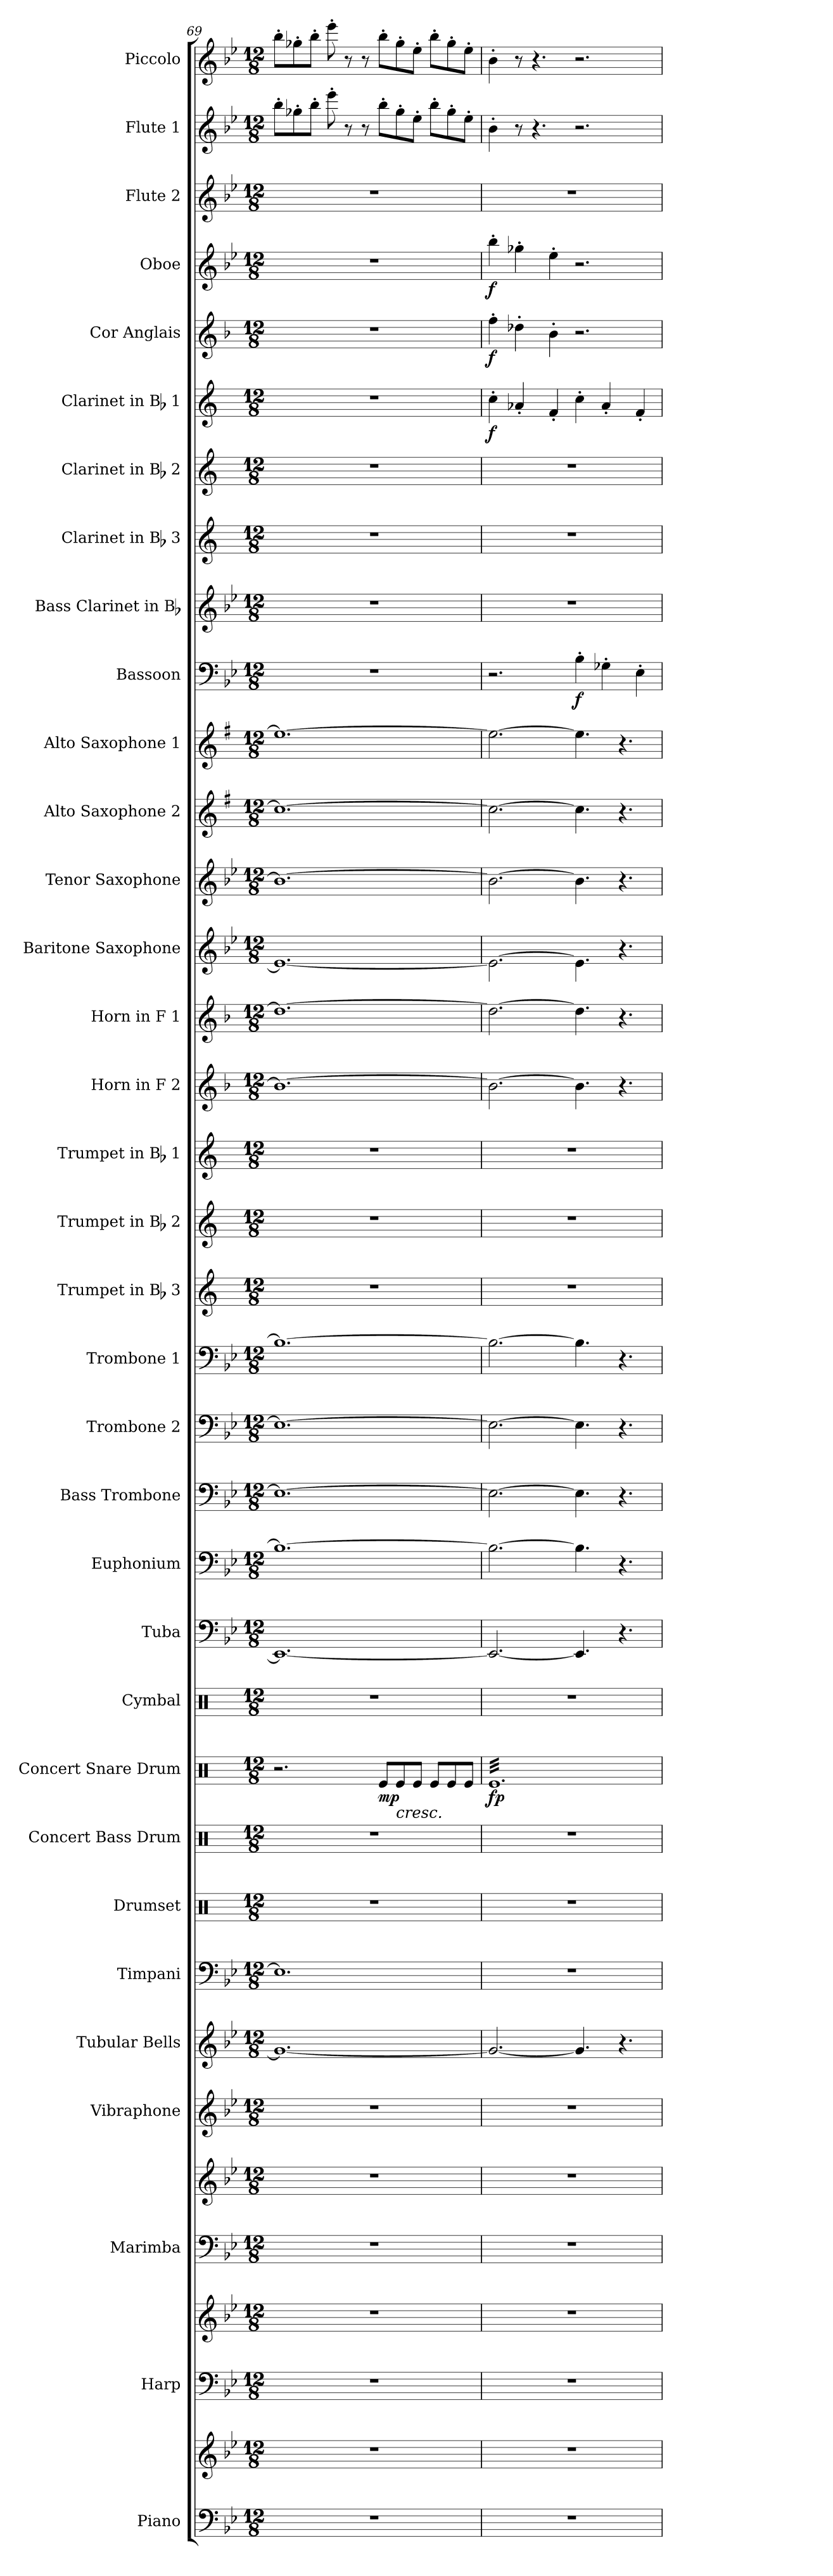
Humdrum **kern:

**kern	**kern	**kern	**kern	**kern	**kern	**kern	**kern	**kern	**kern	**kern	**kern	**dynam	**kern	**kern	**kern	**kern	**kern	**kern	**kern	**kern	**kern	**kern	**kern	**kern	**kern	**kern	**kern	**kern	**dynam	**kern	**kern	**kern	**kern	**dynam	**kern	**dynam	**kern	**dynam	**kern	**kern	**kern
*part34	*part34	*part33	*part33	*part32	*part32	*part31	*part30	*part29	*part28	*part27	*part26	*part26	*part25	*part24	*part23	*part22	*part21	*part20	*part19	*part18	*part17	*part16	*part15	*part14	*part13	*part12	*part11	*part10	*part10	*part9	*part8	*part7	*part6	*part6	*part5	*part5	*part4	*part4	*part3	*part2	*part1
*staff37	*staff36	*staff35	*staff34	*staff33	*staff32	*staff31	*staff30	*staff29	*staff28	*staff27	*staff26	*staff26	*staff25	*staff24	*staff23	*staff22	*staff21	*staff20	*staff19	*staff18	*staff17	*staff16	*staff15	*staff14	*staff13	*staff12	*staff11	*staff10	*staff10	*staff9	*staff8	*staff7	*staff6	*staff6	*staff5	*staff5	*staff4	*staff4	*staff3	*staff2	*staff1
*I"Piano	*	*I"Harp	*	*I"Marimba	*	*I"Vibraphone	*I"Tubular Bells	*I"Timpani	*I"Drumset	*I"Concert Bass Drum	*I"Concert Snare Drum	*	*I"Cymbal	*I"Tuba	*I"Euphonium	*I"Bass Trombone	*I"Trombone 2	*I"Trombone 1	*I"Trumpet in Bb 3	*I"Trumpet in Bb 2	*I"Trumpet in Bb 1	*I"Horn in F 2	*I"Horn in F 1	*I"Baritone Saxophone	*I"Tenor Saxophone	*I"Alto Saxophone 2	*I"Alto Saxophone 1	*I"Bassoon	*	*I"Bass Clarinet in Bb	*I"Clarinet in Bb 3	*I"Clarinet in Bb 2	*I"Clarinet in Bb 1	*	*I"Cor Anglais	*	*I"Oboe	*	*I"Flute 2	*I"Flute 1	*I"Piccolo
*I'Pno.	*	*I'Hp.	*	*I'Mar.	*	*I'Vib.	*I'Tub. B.	*I'Timp.	*I'D. Set	*I'Con. BD	*I'Con. Sn.	*	*I'Cym.	*I'Tba.	*I'Euph.	*I'B. Tbn.	*I'Tbn. 2	*I'Tbn. 1	*I'Tpt. 3	*I'Tpt. 2	*I'Tpt. 1	*I'Hn. 2	*I'Hn. 1	*I'Bari. Sax.	*I'Ten. Sax.	*I'Alto Sax. 2	*I'Alto Sax. 1	*I'Bsn.	*	*I'B. Cl.	*I'Cl. 3	*I'Cl. 2	*I'Cl. 1	*	*I'C. A.	*	*I'Ob.	*	*I'Fl. 2	*I'Fl. 1	*I'Picc.
*clefF4	*clefG2	*clefF4	*clefG2	*clefF4	*clefG2	*clefG2	*clefG2	*clefF4	*clefX	*clefX	*clefX	*	*clefX	*clefF4	*clefF4	*clefF4	*clefF4	*clefF4	*clefG2	*clefG2	*clefG2	*clefG2	*clefG2	*clefG2	*clefG2	*clefG2	*clefG2	*clefF4	*	*clefG2	*clefG2	*clefG2	*clefG2	*	*clefG2	*	*clefG2	*	*clefG2	*clefG2	*clefG2
*	*	*	*	*	*	*	*	*	*	*	*	*	*	*	*	*	*	*	*ITrd1c2	*ITrd1c2	*ITrd1c2	*ITrd4c7	*ITrd4c7	*ITrd12c21	*ITrd8c14	*ITrd5c9	*ITrd5c9	*	*	*ITrd8c14	*ITrd1c2	*ITrd1c2	*ITrd1c2	*	*ITrd4c7	*	*	*	*	*	*ITrd-7c-12
*k[b-e-]	*k[b-e-]	*k[b-e-]	*k[b-e-]	*k[b-e-]	*k[b-e-]	*k[b-e-]	*k[b-e-]	*k[b-e-]	*k[]	*k[]	*k[]	*	*k[]	*k[b-e-]	*k[b-e-]	*k[b-e-]	*k[b-e-]	*k[b-e-]	*k[b-e-]	*k[b-e-]	*k[b-e-]	*k[b-e-]	*k[b-e-]	*k[b-e-]	*k[b-e-]	*k[b-e-]	*k[b-e-]	*k[b-e-]	*	*k[b-e-]	*k[b-e-]	*k[b-e-]	*k[b-e-]	*	*k[b-e-]	*	*k[b-e-]	*	*k[b-e-]	*k[b-e-]	*k[b-e-]
*B-:	*B-:	*B-:	*B-:	*B-:	*B-:	*B-:	*B-:	*B-:	*	*	*	*	*	*B-:	*B-:	*B-:	*B-:	*B-:	*	*	*	*B-:	*B-:	*B-:	*	*B-:	*B-:	*B-:	*	*	*	*	*	*	*B-:	*	*B-:	*	*B-:	*B-:	*B-:
*M12/8	*M12/8	*M12/8	*M12/8	*M12/8	*M12/8	*M12/8	*M12/8	*M12/8	*M12/8	*M12/8	*M12/8	*	*M12/8	*M12/8	*M12/8	*M12/8	*M12/8	*M12/8	*M12/8	*M12/8	*M12/8	*M12/8	*M12/8	*M12/8	*M12/8	*M12/8	*M12/8	*M12/8	*	*M12/8	*M12/8	*M12/8	*M12/8	*	*M12/8	*	*M12/8	*	*M12/8	*M12/8	*M12/8
=69	=69	=69	=69	=69	=69	=69	=69	=69	=69	=69	=69	=69	=69	=69	=69	=69	=69	=69	=69	=69	=69	=69	=69	=69	=69	=69	=69	=69	=69	=69	=69	=69	=69	=69	=69	=69	=69	=69	=69	=69	=69
1.r	1.r	1.r	1.r	1.r	1.r	1.r	1.g-_	1.E-]	1.r	1.r	2.r	.	1.r	1.EE-_	1.B-_	1.E-_	1.E-_	1.B-_	1.r	1.r	1.r	1.e-_	1.g-_	1.E-_	1.B-_	1.e-_	1.g-_	1.r	.	1.r	1.r	1.r	1.r	.	1.r	.	1.r	.	1.r	8bb-'\L	8bbb-'\L
.	.	.	.	.	.	.	.	.	.	.	.	.	.	.	.	.	.	.	.	.	.	.	.	.	.	.	.	.	.	.	.	.	.	.	.	.	.	.	.	8gg-X'\	8ggg-X'\
.	.	.	.	.	.	.	.	.	.	.	.	.	.	.	.	.	.	.	.	.	.	.	.	.	.	.	.	.	.	.	.	.	.	.	.	.	.	.	.	8bb-'\J	8bbb-'\J
.	.	.	.	.	.	.	.	.	.	.	.	.	.	.	.	.	.	.	.	.	.	.	.	.	.	.	.	.	.	.	.	.	.	.	.	.	.	.	.	8eee-'\	8eeee-'\
.	.	.	.	.	.	.	.	.	.	.	.	.	.	.	.	.	.	.	.	.	.	.	.	.	.	.	.	.	.	.	.	.	.	.	.	.	.	.	.	8r	8r
.	.	.	.	.	.	.	.	.	.	.	.	.	.	.	.	.	.	.	.	.	.	.	.	.	.	.	.	.	.	.	.	.	.	.	.	.	.	.	.	8r	8r
!	!	!	!	!	!	!	!	!	!	!	!	!LO:DY:b	!	!	!	!	!	!	!	!	!	!	!	!	!	!	!	!	!	!	!	!	!	!	!	!	!	!	!	!	!
.	.	.	.	.	.	.	.	.	.	.	8Re/L	mp	.	.	.	.	.	.	.	.	.	.	.	.	.	.	.	.	.	.	.	.	.	.	.	.	.	.	.	8bb-'\L	8bbb-'\L
!	!	!	!	!	!	!	!	!	!	!	!	!LO:HP:b	!	!	!	!	!	!	!	!	!	!	!	!	!	!	!	!	!	!	!	!	!	!	!	!	!	!	!	!	!
.	.	.	.	.	.	.	.	.	.	.	8Re/	<	.	.	.	.	.	.	.	.	.	.	.	.	.	.	.	.	.	.	.	.	.	.	.	.	.	.	.	8gg-'\	8ggg-'\
.	.	.	.	.	.	.	.	.	.	.	8Re/J	.	.	.	.	.	.	.	.	.	.	.	.	.	.	.	.	.	.	.	.	.	.	.	.	.	.	.	.	8ee-'\J	8eee-'\J
.	.	.	.	.	.	.	.	.	.	.	8Re/L	.	.	.	.	.	.	.	.	.	.	.	.	.	.	.	.	.	.	.	.	.	.	.	.	.	.	.	.	8bb-'\L	8bbb-'\L
.	.	.	.	.	.	.	.	.	.	.	8Re/	.	.	.	.	.	.	.	.	.	.	.	.	.	.	.	.	.	.	.	.	.	.	.	.	.	.	.	.	8gg-'\	8ggg-'\
.	.	.	.	.	.	.	.	.	.	.	8Re/J	.	.	.	.	.	.	.	.	.	.	.	.	.	.	.	.	.	.	.	.	.	.	.	.	.	.	.	.	8ee-'\J	8eee-'\J
=70	=70	=70	=70	=70	=70	=70	=70	=70	=70	=70	=70	=70	=70	=70	=70	=70	=70	=70	=70	=70	=70	=70	=70	=70	=70	=70	=70	=70	=70	=70	=70	=70	=70	=70	=70	=70	=70	=70	=70	=70	=70
!	!	!	!	!	!	!	!	!	!	!	!	!LO:DY:b	!	!	!	!	!	!	!	!	!	!	!	!	!	!	!	!	!	!	!	!	!	!LO:DY:b	!	!LO:DY:b	!	!LO:DY:b	!	!	!
*	*	*	*	*	*	*	*	*	*	*	*tremolo	*	*	*	*	*	*	*	*	*	*	*	*	*	*	*	*	*	*	*	*	*	*	*	*	*	*	*	*	*	*
1.r	1.r	1.r	1.r	1.r	1.r	1.r	2.g-/_	1.r	1.r	1.r	32ReLLL	fp	1.r	2.EE-/_	2.B-\_	2.E-\_	2.E-\_	2.B-\_	1.r	1.r	1.r	2.e-\_	2.g-\_	2.E-\_	2.B-\_	2.e-\_	2.g-\_	2.r	.	1.r	1.r	1.r	4b-'\	f	4b-'\	f	4bb-'\	f	1.r	4b-'\	4bb-'\
.	.	.	.	.	.	.	.	.	.	.	32Re	.	.	.	.	.	.	.	.	.	.	.	.	.	.	.	.	.	.	.	.	.	.	.	.	.	.	.	.	.	.
.	.	.	.	.	.	.	.	.	.	.	32Re	.	.	.	.	.	.	.	.	.	.	.	.	.	.	.	.	.	.	.	.	.	.	.	.	.	.	.	.	.	.
.	.	.	.	.	.	.	.	.	.	.	32Re	.	.	.	.	.	.	.	.	.	.	.	.	.	.	.	.	.	.	.	.	.	.	.	.	.	.	.	.	.	.
.	.	.	.	.	.	.	.	.	.	.	32Re	.	.	.	.	.	.	.	.	.	.	.	.	.	.	.	.	.	.	.	.	.	.	.	.	.	.	.	.	.	.
.	.	.	.	.	.	.	.	.	.	.	32Re	.	.	.	.	.	.	.	.	.	.	.	.	.	.	.	.	.	.	.	.	.	.	.	.	.	.	.	.	.	.
.	.	.	.	.	.	.	.	.	.	.	32Re	.	.	.	.	.	.	.	.	.	.	.	.	.	.	.	.	.	.	.	.	.	.	.	.	.	.	.	.	.	.
.	.	.	.	.	.	.	.	.	.	.	32Re	.	.	.	.	.	.	.	.	.	.	.	.	.	.	.	.	.	.	.	.	.	.	.	.	.	.	.	.	.	.
.	.	.	.	.	.	.	.	.	.	.	32Re	.	.	.	.	.	.	.	.	.	.	.	.	.	.	.	.	.	.	.	.	.	4g-X'/	.	4g-X'\	.	4gg-X'\	.	.	8r	8r
.	.	.	.	.	.	.	.	.	.	.	32Re	.	.	.	.	.	.	.	.	.	.	.	.	.	.	.	.	.	.	.	.	.	.	.	.	.	.	.	.	.	.
.	.	.	.	.	.	.	.	.	.	.	32Re	.	.	.	.	.	.	.	.	.	.	.	.	.	.	.	.	.	.	.	.	.	.	.	.	.	.	.	.	.	.
.	.	.	.	.	.	.	.	.	.	.	32Re	.	.	.	.	.	.	.	.	.	.	.	.	.	.	.	.	.	.	.	.	.	.	.	.	.	.	.	.	.	.
.	.	.	.	.	.	.	.	.	.	.	32Re	.	.	.	.	.	.	.	.	.	.	.	.	.	.	.	.	.	.	.	.	.	.	.	.	.	.	.	.	4.r	4.r
.	.	.	.	.	.	.	.	.	.	.	32Re	.	.	.	.	.	.	.	.	.	.	.	.	.	.	.	.	.	.	.	.	.	.	.	.	.	.	.	.	.	.
.	.	.	.	.	.	.	.	.	.	.	32Re	.	.	.	.	.	.	.	.	.	.	.	.	.	.	.	.	.	.	.	.	.	.	.	.	.	.	.	.	.	.
.	.	.	.	.	.	.	.	.	.	.	32Re	.	.	.	.	.	.	.	.	.	.	.	.	.	.	.	.	.	.	.	.	.	.	.	.	.	.	.	.	.	.
.	.	.	.	.	.	.	.	.	.	.	32Re	.	.	.	.	.	.	.	.	.	.	.	.	.	.	.	.	.	.	.	.	.	4e-'/	.	4e-'\	.	4ee-'\	.	.	.	.
.	.	.	.	.	.	.	.	.	.	.	32Re	.	.	.	.	.	.	.	.	.	.	.	.	.	.	.	.	.	.	.	.	.	.	.	.	.	.	.	.	.	.
.	.	.	.	.	.	.	.	.	.	.	32Re	.	.	.	.	.	.	.	.	.	.	.	.	.	.	.	.	.	.	.	.	.	.	.	.	.	.	.	.	.	.
.	.	.	.	.	.	.	.	.	.	.	32Re	.	.	.	.	.	.	.	.	.	.	.	.	.	.	.	.	.	.	.	.	.	.	.	.	.	.	.	.	.	.
.	.	.	.	.	.	.	.	.	.	.	32Re	.	.	.	.	.	.	.	.	.	.	.	.	.	.	.	.	.	.	.	.	.	.	.	.	.	.	.	.	.	.
.	.	.	.	.	.	.	.	.	.	.	32Re	.	.	.	.	.	.	.	.	.	.	.	.	.	.	.	.	.	.	.	.	.	.	.	.	.	.	.	.	.	.
.	.	.	.	.	.	.	.	.	.	.	32Re	.	.	.	.	.	.	.	.	.	.	.	.	.	.	.	.	.	.	.	.	.	.	.	.	.	.	.	.	.	.
.	.	.	.	.	.	.	.	.	.	.	32Re	.	.	.	.	.	.	.	.	.	.	.	.	.	.	.	.	.	.	.	.	.	.	.	.	.	.	.	.	.	.
!	!	!	!	!	!	!	!	!	!	!	!	!	!	!	!	!	!	!	!	!	!	!	!	!	!	!	!	!	!LO:DY:b	!	!	!	!	!	!	!	!	!	!	!	!
.	.	.	.	.	.	.	4.g-/]	.	.	.	32Re	.	.	4.EE-/]	4.B-\]	4.E-\]	4.E-\]	4.B-\]	.	.	.	4.e-\]	4.g-\]	4.E-\]	4.B-\]	4.e-\]	4.g-\]	4B-'\	f	.	.	.	4b-'\	.	2.r	.	2.r	.	.	2.r	2.r
.	.	.	.	.	.	.	.	.	.	.	32Re	.	.	.	.	.	.	.	.	.	.	.	.	.	.	.	.	.	.	.	.	.	.	.	.	.	.	.	.	.	.
.	.	.	.	.	.	.	.	.	.	.	32Re	.	.	.	.	.	.	.	.	.	.	.	.	.	.	.	.	.	.	.	.	.	.	.	.	.	.	.	.	.	.
.	.	.	.	.	.	.	.	.	.	.	32Re	.	.	.	.	.	.	.	.	.	.	.	.	.	.	.	.	.	.	.	.	.	.	.	.	.	.	.	.	.	.
.	.	.	.	.	.	.	.	.	.	.	32Re	.	.	.	.	.	.	.	.	.	.	.	.	.	.	.	.	.	.	.	.	.	.	.	.	.	.	.	.	.	.
.	.	.	.	.	.	.	.	.	.	.	32Re	.	.	.	.	.	.	.	.	.	.	.	.	.	.	.	.	.	.	.	.	.	.	.	.	.	.	.	.	.	.
.	.	.	.	.	.	.	.	.	.	.	32Re	.	.	.	.	.	.	.	.	.	.	.	.	.	.	.	.	.	.	.	.	.	.	.	.	.	.	.	.	.	.
.	.	.	.	.	.	.	.	.	.	.	32Re	.	.	.	.	.	.	.	.	.	.	.	.	.	.	.	.	.	.	.	.	.	.	.	.	.	.	.	.	.	.
.	.	.	.	.	.	.	.	.	.	.	32Re	.	.	.	.	.	.	.	.	.	.	.	.	.	.	.	.	4G-X'\	.	.	.	.	4g-'/	.	.	.	.	.	.	.	.
.	.	.	.	.	.	.	.	.	.	.	32Re	.	.	.	.	.	.	.	.	.	.	.	.	.	.	.	.	.	.	.	.	.	.	.	.	.	.	.	.	.	.
.	.	.	.	.	.	.	.	.	.	.	32Re	.	.	.	.	.	.	.	.	.	.	.	.	.	.	.	.	.	.	.	.	.	.	.	.	.	.	.	.	.	.
.	.	.	.	.	.	.	.	.	.	.	32Re	.	.	.	.	.	.	.	.	.	.	.	.	.	.	.	.	.	.	.	.	.	.	.	.	.	.	.	.	.	.
.	.	.	.	.	.	.	4.r	.	.	.	32Re	.	.	4.r	4.r	4.r	4.r	4.r	.	.	.	4.r	4.r	4.r	4.r	4.r	4.r	.	.	.	.	.	.	.	.	.	.	.	.	.	.
.	.	.	.	.	.	.	.	.	.	.	32Re	.	.	.	.	.	.	.	.	.	.	.	.	.	.	.	.	.	.	.	.	.	.	.	.	.	.	.	.	.	.
.	.	.	.	.	.	.	.	.	.	.	32Re	.	.	.	.	.	.	.	.	.	.	.	.	.	.	.	.	.	.	.	.	.	.	.	.	.	.	.	.	.	.
.	.	.	.	.	.	.	.	.	.	.	32Re	.	.	.	.	.	.	.	.	.	.	.	.	.	.	.	.	.	.	.	.	.	.	.	.	.	.	.	.	.	.
.	.	.	.	.	.	.	.	.	.	.	32Re	.	.	.	.	.	.	.	.	.	.	.	.	.	.	.	.	4E-'\	.	.	.	.	4e-'/	.	.	.	.	.	.	.	.
.	.	.	.	.	.	.	.	.	.	.	32Re	.	.	.	.	.	.	.	.	.	.	.	.	.	.	.	.	.	.	.	.	.	.	.	.	.	.	.	.	.	.
.	.	.	.	.	.	.	.	.	.	.	32Re	.	.	.	.	.	.	.	.	.	.	.	.	.	.	.	.	.	.	.	.	.	.	.	.	.	.	.	.	.	.
.	.	.	.	.	.	.	.	.	.	.	32Re	.	.	.	.	.	.	.	.	.	.	.	.	.	.	.	.	.	.	.	.	.	.	.	.	.	.	.	.	.	.
.	.	.	.	.	.	.	.	.	.	.	32Re	.	.	.	.	.	.	.	.	.	.	.	.	.	.	.	.	.	.	.	.	.	.	.	.	.	.	.	.	.	.
.	.	.	.	.	.	.	.	.	.	.	32Re	.	.	.	.	.	.	.	.	.	.	.	.	.	.	.	.	.	.	.	.	.	.	.	.	.	.	.	.	.	.
.	.	.	.	.	.	.	.	.	.	.	32Re	.	.	.	.	.	.	.	.	.	.	.	.	.	.	.	.	.	.	.	.	.	.	.	.	.	.	.	.	.	.
.	.	.	.	.	.	.	.	.	.	.	32ReJJJ	.	.	.	.	.	.	.	.	.	.	.	.	.	.	.	.	.	.	.	.	.	.	.	.	.	.	.	.	.	.
*	*	*	*	*	*	*	*	*	*	*	*Xtremolo	*	*	*	*	*	*	*	*	*	*	*	*	*	*	*	*	*	*	*	*	*	*	*	*	*	*	*	*	*	*
.	.	.	.	.	.	.	.	.	.	.	.	[	.	.	.	.	.	.	.	.	.	.	.	.	.	.	.	.	.	.	.	.	.	.	.	.	.	.	.	.	.
=	=	=	=	=	=	=	=	=	=	=	=	=	=	=	=	=	=	=	=	=	=	=	=	=	=	=	=	=	=	=	=	=	=	=	=	=	=	=	=	=	=
*-	*-	*-	*-	*-	*-	*-	*-	*-	*-	*-	*-	*-	*-	*-	*-	*-	*-	*-	*-	*-	*-	*-	*-	*-	*-	*-	*-	*-	*-	*-	*-	*-	*-	*-	*-	*-	*-	*-	*-	*-	*-
